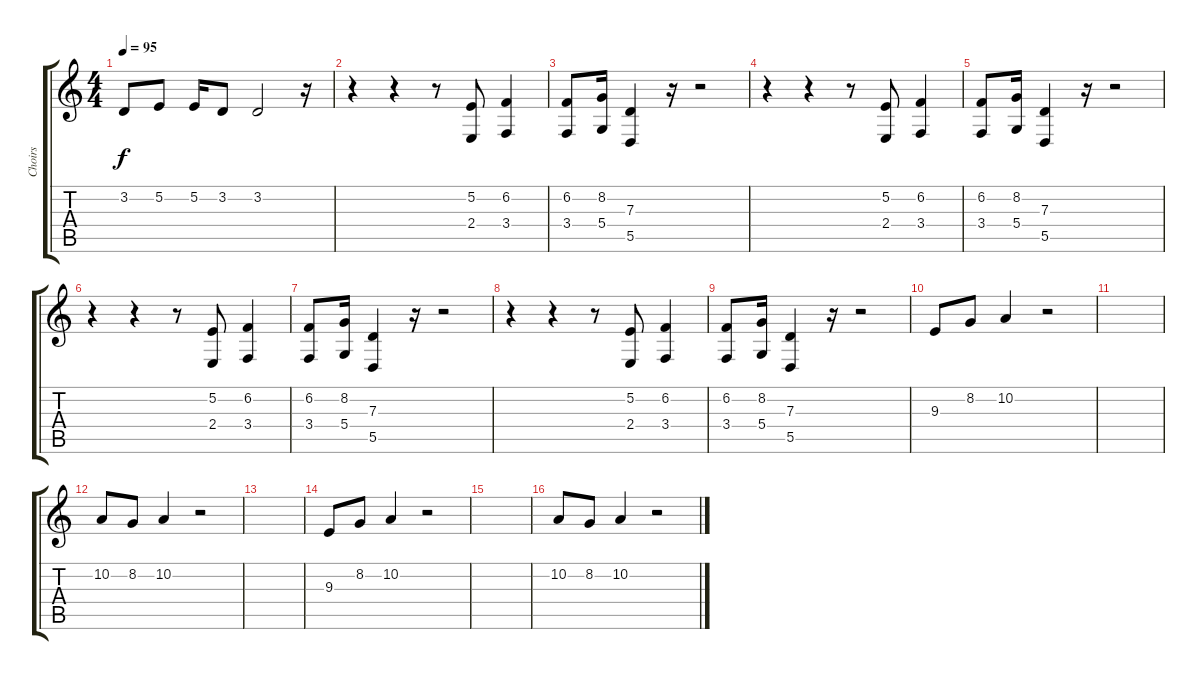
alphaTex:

\track ("Choirs" "Choirs") {instrument trumpet}
\staff {score tabs}
\tuning (E4 B3 G3 D3 A2 E2) {hide}
\ts (4 4)
\tempo 95
\clef g2
\ks c
3.2.8{dy f} 5.2.8 5.2.16 3.2.8 3.2.2 r.16 |
r.4{volume 11} r.4 r.8 (5.2 2.4).8 (6.2 3.4).4 |
(6.2 3.4).8 (8.2 5.4).16 (7.3 5.5).4 r.16 r.2 |
r.4{volume 11} r.4 r.8 (5.2 2.4).8 (6.2 3.4).4 |
(6.2 3.4).8 (8.2 5.4).16 (7.3 5.5).4 r.16 r.2 |
r.4{volume 11} r.4 r.8 (5.2 2.4).8 (6.2 3.4).4 |
(6.2 3.4).8 (8.2 5.4).16 (7.3 5.5).4 r.16 r.2 |
r.4{volume 11} r.4 r.8 (5.2 2.4).8 (6.2 3.4).4 |
(6.2 3.4).8 (8.2 5.4).16 (7.3 5.5).4 r.16 r.2 |
9.3.8{volume 11} 8.2.8 10.2.4 r.2 |
|
10.2.8{volume 11} 8.2.8 10.2.4 r.2 |
|
9.3.8{volume 11} 8.2.8 10.2.4 r.2 |
|
10.2.8{volume 11} 8.2.8 10.2.4 r.2
